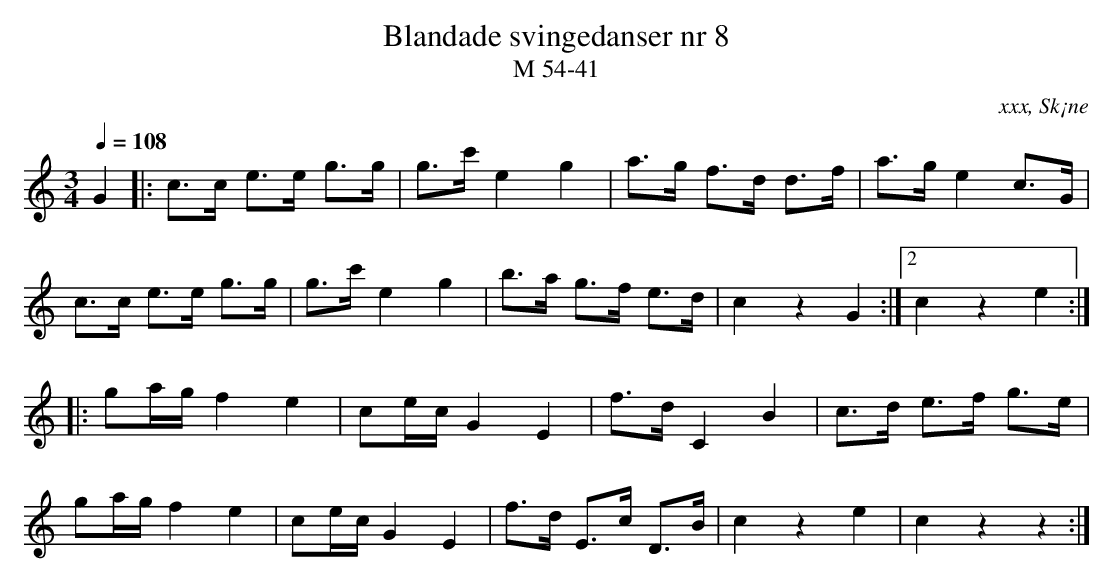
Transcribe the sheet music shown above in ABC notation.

X:1
T:Blandade svingedanser nr 8
T:M 54-41
O:xxx, Sk¡ne
M:3/4
L:1/8
Q:1/4=108
K:C
G2 |: c>c e>e g>g | g>c' e2 g2 | a>g f>d d>f | a>g e2 c>G |
c>c e>e g>g | g>c' e2 g2 | b>a g>f e>d | c2 z2 G2 :|2 c2 z2 e2 :|
|: ga/g/ f2 e2 | ce/c/G2 E2 | f>d C2 B2 | c>d e>f g>e |
ga/g/ f2 e2 | ce/c/G2 E2 | f>d E>c D>B | c2 z2 e2 | c2 z2 z2 :|
|::|
